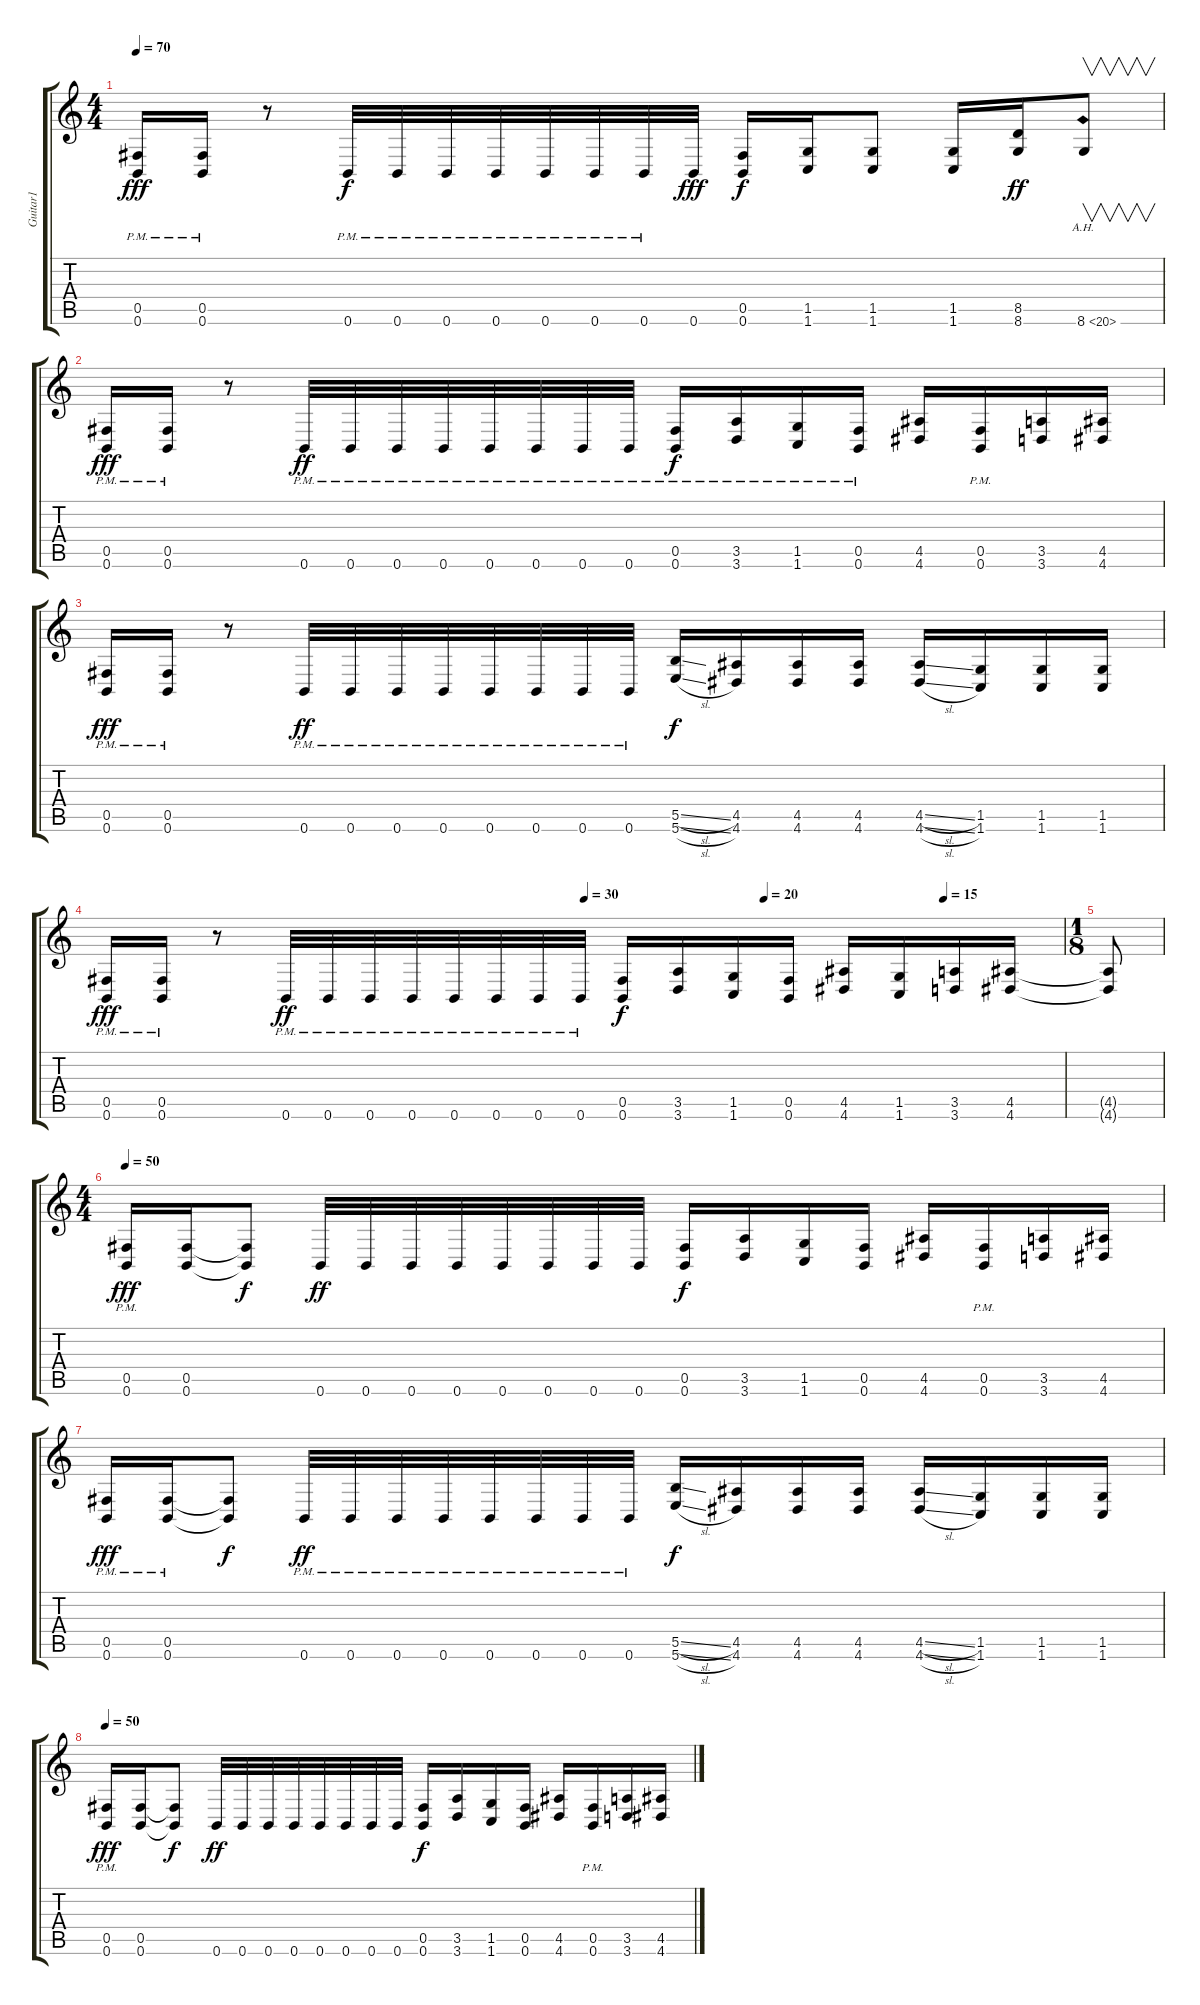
\track ("Guitar1" "Guitar1") {instrument distortionguitar}
\staff {score tabs}
\tuning (Db4 Ab3 E3 B2 Gb2 B1) {hide}
\ts (4 4)
\tempo 70
\clef g2
\ks c
(0.5{pm} 0.6{pm}).16{dy fff} (0.5{pm} 0.6{pm}).16 r.8 0.6{pm}.32{dy f} 0.6{pm}.32 0.6{pm}.32 0.6{pm}.32 0.6{pm}.32 0.6{pm}.32 0.6{pm}.32 0.6.32{dy fff} (0.5 0.6).16{dy f} (1.5 1.6).16 (1.5 1.6).8 (1.5 1.6).16 (8.5 8.6).16{dy ff} 8.6{ah 12}.8{v} |
(0.5{pm} 0.6{pm}).16{dy fff} (0.5{pm} 0.6{pm}).16 r.8 0.6{pm}.32{dy ff} 0.6{pm}.32 0.6{pm}.32 0.6{pm}.32 0.6{pm}.32 0.6{pm}.32 0.6{pm}.32 0.6{pm}.32 (0.5{pm} 0.6{pm}).16{dy f} (3.5{pm} 3.6{pm}).16 (1.5{pm} 1.6{pm}).16 (0.5{pm} 0.6{pm}).16 (4.5 4.6).16 (0.5{pm} 0.6{pm}).16 (3.5 3.6).16 (4.5 4.6).16 |
(0.5{pm} 0.6{pm}).16{dy fff} (0.5{pm} 0.6{pm}).16 r.8 0.6{pm}.32{dy ff} 0.6{pm}.32 0.6{pm}.32 0.6{pm}.32 0.6{pm}.32 0.6{pm}.32 0.6{pm}.32 0.6{pm}.32 (5.5{sl} 5.6{sl}).16{dy f} (4.5 4.6).16 (4.5 4.6).16 (4.5 4.6).16 (4.5{sl} 4.6{sl}).16 (1.5 1.6).16 (1.5 1.6).16 (1.5 1.6).16 |
\tempo (30 0.5)
\tempo (20 0.6875)
\tempo (15 0.875)
(0.5{pm} 0.6{pm}).16{dy fff} (0.5{pm} 0.6{pm}).16 r.8 0.6{pm}.32{dy ff} 0.6{pm}.32 0.6{pm}.32 0.6{pm}.32 0.6{pm}.32 0.6{pm}.32 0.6{pm}.32 0.6{pm}.32 (0.5 0.6).16{dy f} (3.5 3.6).16 (1.5 1.6).16 (0.5 0.6).16 (4.5 4.6).16 (1.5 1.6).16 (3.5 3.6).16 (4.5 4.6).16 |
\ts (1 8)
(4.5{t} 4.6{t}).8 |
\ts (4 4)
\tempo 50
(0.5{pm} 0.6{pm}).16{dy fff} (0.5 0.6).16 (0.5{t} 0.6{t}).8{dy f} 0.6.32{dy ff} 0.6.32 0.6.32 0.6.32 0.6.32 0.6.32 0.6.32 0.6.32 (0.5 0.6).16{dy f} (3.5 3.6).16 (1.5 1.6).16 (0.5 0.6).16 (4.5 4.6).16 (0.5{pm} 0.6{pm}).16 (3.5 3.6).16 (4.5 4.6).16 |
(0.5{pm} 0.6{pm}).16{dy fff} (0.5{pm} 0.6{pm}).16 (0.5{t} 0.6{t}).8{dy f} 0.6{pm}.32{dy ff} 0.6{pm}.32 0.6{pm}.32 0.6{pm}.32 0.6{pm}.32 0.6{pm}.32 0.6{pm}.32 0.6{pm}.32 (5.5{sl} 5.6{sl}).16{dy f} (4.5 4.6).16 (4.5 4.6).16 (4.5 4.6).16 (4.5{sl} 4.6{sl}).16 (1.5 1.6).16 (1.5 1.6).16 (1.5 1.6).16 |
\tempo 50
(0.5{pm} 0.6{pm}).16{dy fff} (0.5 0.6).16 (0.5{t} 0.6{t}).8{dy f} 0.6.32{dy ff} 0.6.32 0.6.32 0.6.32 0.6.32 0.6.32 0.6.32 0.6.32 (0.5 0.6).16{dy f} (3.5 3.6).16 (1.5 1.6).16 (0.5 0.6).16 (4.5 4.6).16 (0.5{pm} 0.6{pm}).16 (3.5 3.6).16 (4.5 4.6).16
